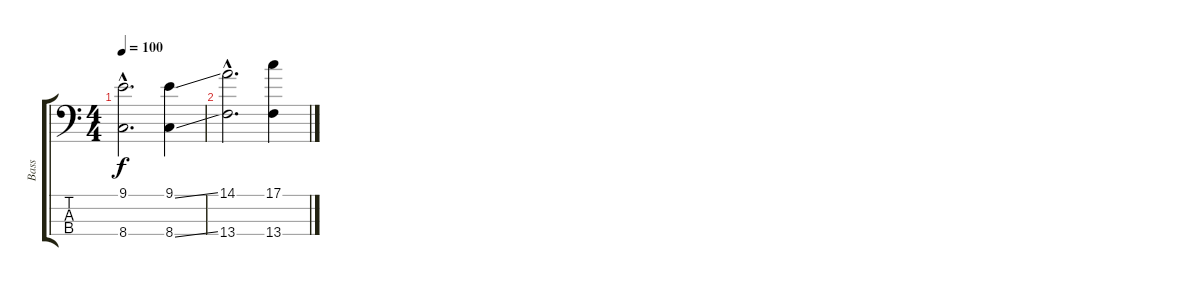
\track ("Bass" "Bass") {instrument fretlessbass}
\staff {score tabs}
\tuning (G2 D2 A1 E1) {hide}
\ts (4 4)
\tempo 100
\clef f4
\ks c
(9.1{hac} 8.4{hac}).2{d dy f} (9.1{ss} 8.4{ss}).4 |
(14.1{hac} 13.4{hac}).2{d} (17.1 13.4).4
